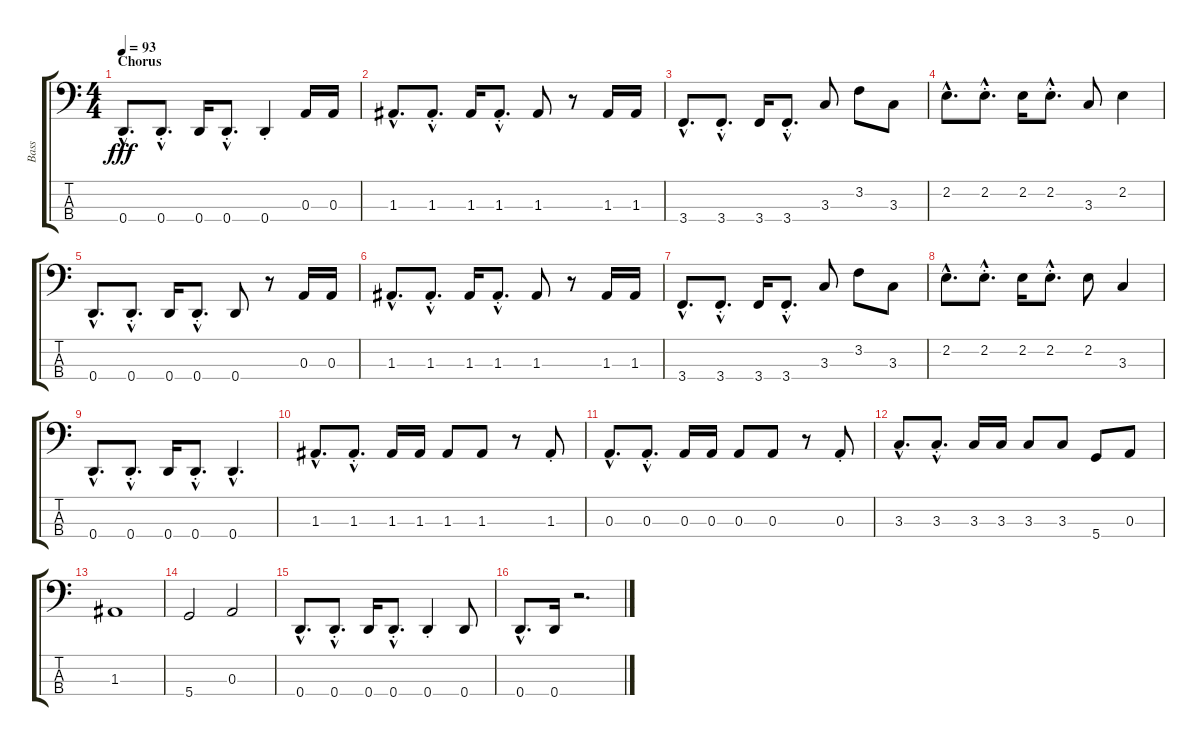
\track ("Bass" "Bass") {instrument fretlessbass}
\staff {score tabs}
\tuning (G2 D2 A1 D1) {hide}
\ts (4 4)
\section ("" "Chorus")
\tempo 93
\clef f4
\ks c
0.4{hac}.8{d dy fff} 0.4{hac st}.8{d} 0.4.16 0.4{hac st}.8{d} 0.4{st}.4 0.3.16 0.3.16 |
1.3{hac}.8{d} 1.3{hac st}.8{d} 1.3.16 1.3{hac st}.8{d} 1.3.8 r.8 1.3.16 1.3.16 |
3.4{hac}.8{d} 3.4{hac st}.8{d} 3.4.16 3.4{hac st}.8{d} 3.3.8 3.2.8 3.3.8 |
2.2{hac}.8{d} 2.2{hac st}.8{d} 2.2.16 2.2{hac st}.8{d} 3.3.8 2.2.4 |
0.4{hac}.8{d} 0.4{hac st}.8{d} 0.4.16 0.4{hac st}.8{d} 0.4.8 r.8 0.3.16 0.3.16 |
1.3{hac}.8{d} 1.3{hac st}.8{d} 1.3.16 1.3{hac st}.8{d} 1.3.8 r.8 1.3.16 1.3.16 |
3.4{hac}.8{d} 3.4{hac st}.8{d} 3.4.16 3.4{hac st}.8{d} 3.3.8 3.2.8 3.3.8 |
2.2{hac}.8{d} 2.2{hac st}.8{d} 2.2.16 2.2{hac st}.8{d} 2.2.8 3.3.4 |
0.4{hac}.8{d} 0.4{hac st}.8{d} 0.4.16 0.4{hac st}.8{d} 0.4{hac}.4{d} |
1.3{hac}.8{d} 1.3{hac st}.8{d} 1.3.16 1.3.16 1.3.8 1.3.8 r.8 1.3{st}.8 |
0.3{hac}.8{d} 0.3{hac st}.8{d} 0.3.16 0.3.16 0.3.8 0.3.8 r.8 0.3{st}.8 |
3.3{hac}.8{d} 3.3{hac st}.8{d} 3.3.16 3.3.16 3.3.8 3.3.8 5.4.8 0.3.8 |
1.3.1 |
5.4.2 0.3.2 |
0.4{hac}.8{d} 0.4{hac st}.8{d} 0.4.16 0.4{hac st}.8{d} 0.4{st}.4 0.4.8 |
0.4{hac}.8{d} 0.4.16 r.2{d}
